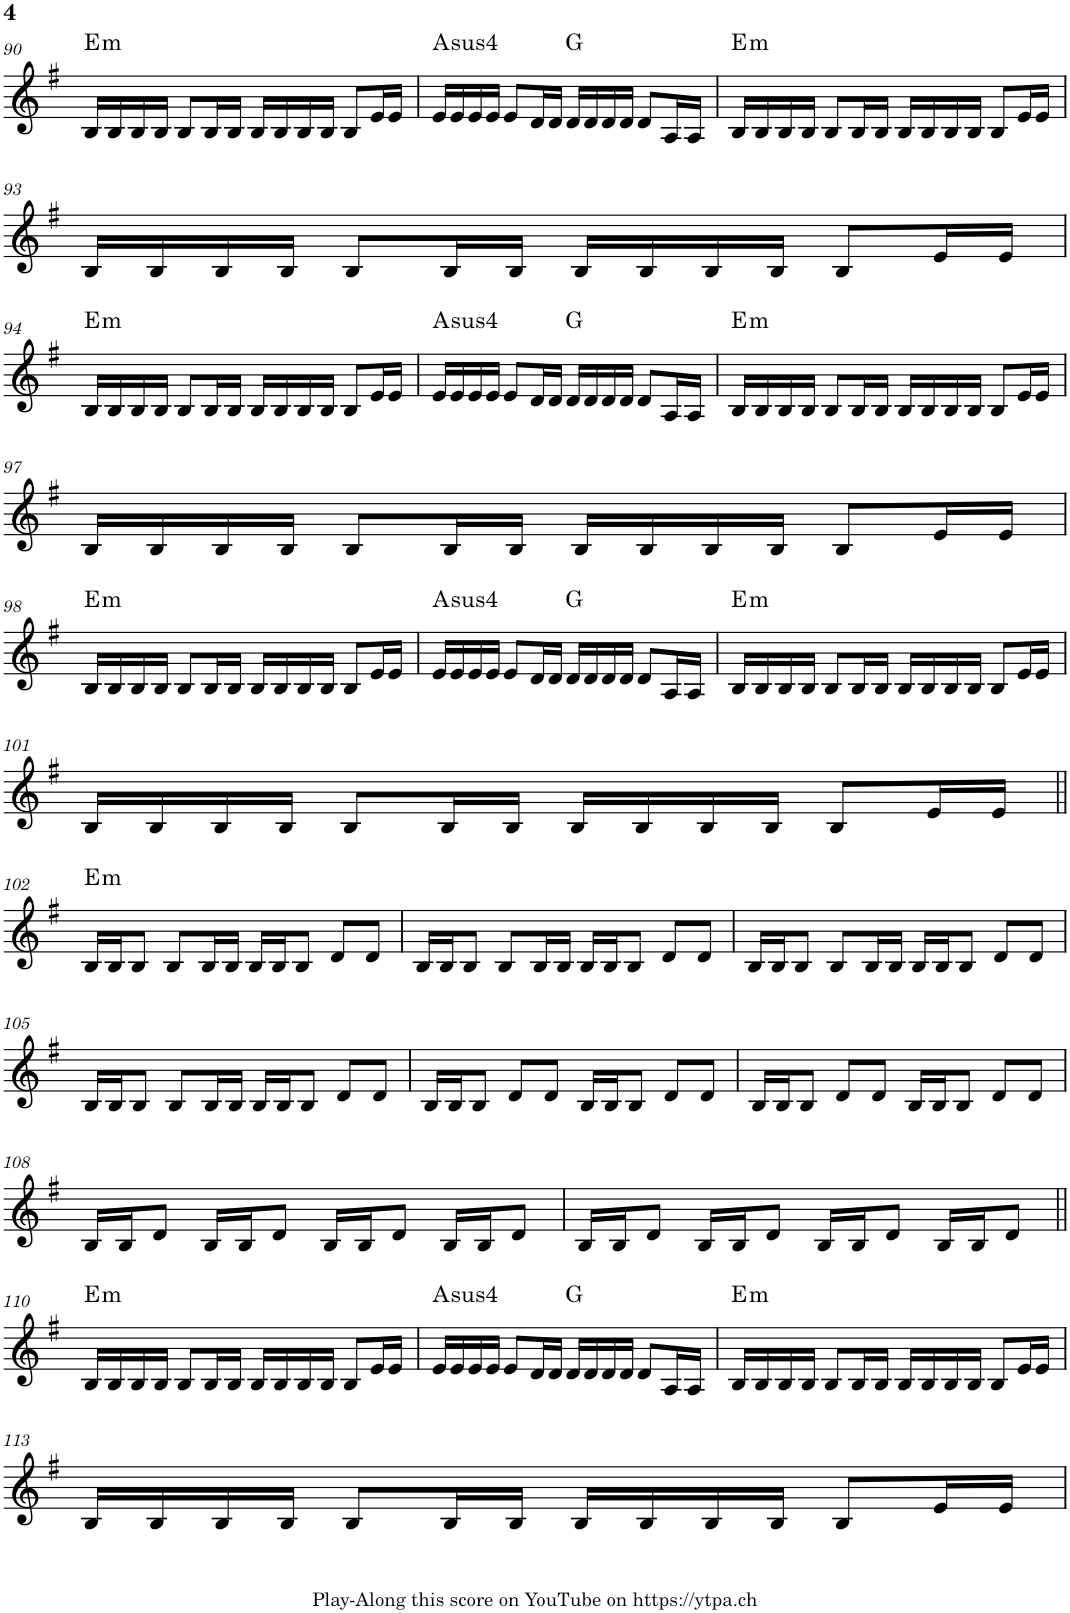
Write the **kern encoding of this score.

**kern	**harte
*part1	*part1
*staff1	*
*I"Piano	*
*I'Pno.	*
!!LO:PB:g=z
*clefG2	*
*k[f#]	*
*M4/4	*
=90	=90
!	!LO:H:kt=m
16B/LL	E:min
16B/	.
16B/	.
16B/JJ	.
8B/L	.
16B/L	.
16B/JJ	.
16B/LL	.
16B/	.
16B/	.
16B/JJ	.
8B/L	.
16e/L	.
16e/JJ	.
=91	=91
!	!LO:H:kt=4
16e/LL	A:sus4
16e/	.
16e/	.
16e/JJ	.
8e/L	.
16d/L	.
16d/JJ	.
16d/LL	G:maj
16d/	.
16d/	.
16d/JJ	.
8d/L	.
16A/L	.
16A/JJ	.
=92	=92
!	!LO:H:kt=m
16B/LL	E:min
16B/	.
16B/	.
16B/JJ	.
8B/L	.
16B/L	.
16B/JJ	.
16B/LL	.
16B/	.
16B/	.
16B/JJ	.
8B/L	.
16e/L	.
16e/JJ	.
!!LO:LB:g=z
=93	=93
16B/LL	.
16B/	.
16B/	.
16B/JJ	.
8B/L	.
16B/L	.
16B/JJ	.
16B/LL	.
16B/	.
16B/	.
16B/JJ	.
8B/L	.
16e/L	.
16e/JJ	.
!!LO:LB:g=z
=94	=94
!	!LO:H:kt=m
16B/LL	E:min
16B/	.
16B/	.
16B/JJ	.
8B/L	.
16B/L	.
16B/JJ	.
16B/LL	.
16B/	.
16B/	.
16B/JJ	.
8B/L	.
16e/L	.
16e/JJ	.
=95	=95
!	!LO:H:kt=4
16e/LL	A:sus4
16e/	.
16e/	.
16e/JJ	.
8e/L	.
16d/L	.
16d/JJ	.
16d/LL	G:maj
16d/	.
16d/	.
16d/JJ	.
8d/L	.
16A/L	.
16A/JJ	.
=96	=96
!	!LO:H:kt=m
16B/LL	E:min
16B/	.
16B/	.
16B/JJ	.
8B/L	.
16B/L	.
16B/JJ	.
16B/LL	.
16B/	.
16B/	.
16B/JJ	.
8B/L	.
16e/L	.
16e/JJ	.
!!LO:LB:g=z
=97	=97
16B/LL	.
16B/	.
16B/	.
16B/JJ	.
8B/L	.
16B/L	.
16B/JJ	.
16B/LL	.
16B/	.
16B/	.
16B/JJ	.
8B/L	.
16e/L	.
16e/JJ	.
!!LO:LB:g=z
=98	=98
!	!LO:H:kt=m
16B/LL	E:min
16B/	.
16B/	.
16B/JJ	.
8B/L	.
16B/L	.
16B/JJ	.
16B/LL	.
16B/	.
16B/	.
16B/JJ	.
8B/L	.
16e/L	.
16e/JJ	.
=99	=99
!	!LO:H:kt=4
16e/LL	A:sus4
16e/	.
16e/	.
16e/JJ	.
8e/L	.
16d/L	.
16d/JJ	.
16d/LL	G:maj
16d/	.
16d/	.
16d/JJ	.
8d/L	.
16A/L	.
16A/JJ	.
=100	=100
!	!LO:H:kt=m
16B/LL	E:min
16B/	.
16B/	.
16B/JJ	.
8B/L	.
16B/L	.
16B/JJ	.
16B/LL	.
16B/	.
16B/	.
16B/JJ	.
8B/L	.
16e/L	.
16e/JJ	.
!!LO:LB:g=z
=101	=101
16B/LL	.
16B/	.
16B/	.
16B/JJ	.
8B/L	.
16B/L	.
16B/JJ	.
16B/LL	.
16B/	.
16B/	.
16B/JJ	.
8B/L	.
16e/L	.
16e/JJ	.
!!LO:LB:g=z
=102||	=102||
!	!LO:H:kt=m
16B/LL	E:min
16B/J	.
8B/J	.
8B/L	.
16B/L	.
16B/JJ	.
16B/LL	.
16B/J	.
8B/J	.
8d/L	.
8d/J	.
=103	=103
16B/LL	.
16B/J	.
8B/J	.
8B/L	.
16B/L	.
16B/JJ	.
16B/LL	.
16B/J	.
8B/J	.
8d/L	.
8d/J	.
=104	=104
16B/LL	.
16B/J	.
8B/J	.
8B/L	.
16B/L	.
16B/JJ	.
16B/LL	.
16B/J	.
8B/J	.
8d/L	.
8d/J	.
!!LO:LB:g=z
=105	=105
16B/LL	.
16B/J	.
8B/J	.
8B/L	.
16B/L	.
16B/JJ	.
16B/LL	.
16B/J	.
8B/J	.
8d/L	.
8d/J	.
=106	=106
16B/LL	.
16B/J	.
8B/J	.
8d/L	.
8d/J	.
16B/LL	.
16B/J	.
8B/J	.
8d/L	.
8d/J	.
=107	=107
16B/LL	.
16B/J	.
8B/J	.
8d/L	.
8d/J	.
16B/LL	.
16B/J	.
8B/J	.
8d/L	.
8d/J	.
!!LO:LB:g=z
=108	=108
16B/LL	.
16B/J	.
8d/J	.
16B/LL	.
16B/J	.
8d/J	.
16B/LL	.
16B/J	.
8d/J	.
16B/LL	.
16B/J	.
8d/J	.
=109	=109
16B/LL	.
16B/J	.
8d/J	.
16B/LL	.
16B/J	.
8d/J	.
16B/LL	.
16B/J	.
8d/J	.
16B/LL	.
16B/J	.
8d/J	.
!!LO:LB:g=z
=110||	=110||
!	!LO:H:kt=m
16B/LL	E:min
16B/	.
16B/	.
16B/JJ	.
8B/L	.
16B/L	.
16B/JJ	.
16B/LL	.
16B/	.
16B/	.
16B/JJ	.
8B/L	.
16e/L	.
16e/JJ	.
=111	=111
!	!LO:H:kt=4
16e/LL	A:sus4
16e/	.
16e/	.
16e/JJ	.
8e/L	.
16d/L	.
16d/JJ	.
16d/LL	G:maj
16d/	.
16d/	.
16d/JJ	.
8d/L	.
16A/L	.
16A/JJ	.
=112	=112
!	!LO:H:kt=m
16B/LL	E:min
16B/	.
16B/	.
16B/JJ	.
8B/L	.
16B/L	.
16B/JJ	.
16B/LL	.
16B/	.
16B/	.
16B/JJ	.
8B/L	.
16e/L	.
16e/JJ	.
!!LO:LB:g=z
=113	=113
16B/LL	.
16B/	.
16B/	.
16B/JJ	.
8B/L	.
16B/L	.
16B/JJ	.
16B/LL	.
16B/	.
16B/	.
16B/JJ	.
8B/L	.
16e/L	.
16e/JJ	.
=	=
*-	*-
